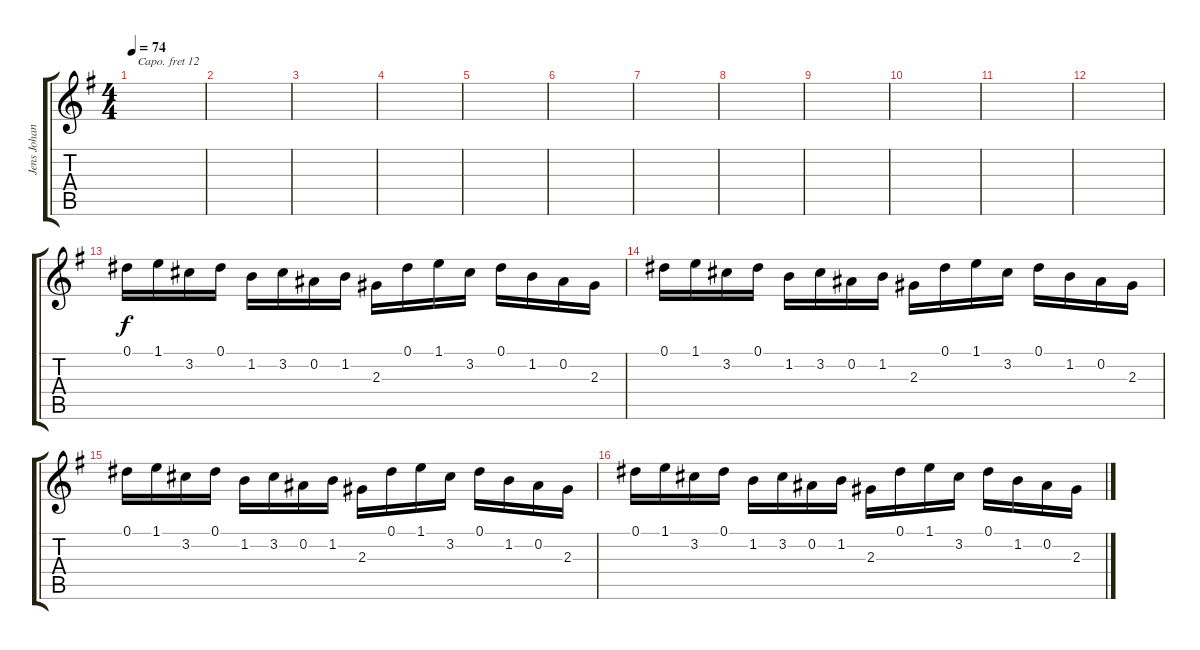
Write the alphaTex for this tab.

\track ("Jens Johansson I" "Jens Johan") {instrument harpsichord}
\staff {score tabs}
\capo 12
\tuning (Eb4 Bb3 Gb3 Db3 Ab2 Eb2) {hide}
\ts (4 4)
\tempo 74
\clef g2
\ks g
|
|
|
|
|
|
|
|
|
|
|
|
0.1.16 1.1.16 3.2.16 0.1.16 1.2.16 3.2.16 0.2.16 1.2.16 2.3.16 0.1.16 1.1.16 3.2.16 0.1.16 1.2.16 0.2.16 2.3.16 |
0.1.16 1.1.16 3.2.16 0.1.16 1.2.16 3.2.16 0.2.16 1.2.16 2.3.16 0.1.16 1.1.16 3.2.16 0.1.16 1.2.16 0.2.16 2.3.16 |
0.1.16 1.1.16 3.2.16 0.1.16 1.2.16 3.2.16 0.2.16 1.2.16 2.3.16 0.1.16 1.1.16 3.2.16 0.1.16 1.2.16 0.2.16 2.3.16 |
0.1.16 1.1.16 3.2.16 0.1.16 1.2.16 3.2.16 0.2.16 1.2.16 2.3.16 0.1.16 1.1.16 3.2.16 0.1.16 1.2.16 0.2.16 2.3.16
